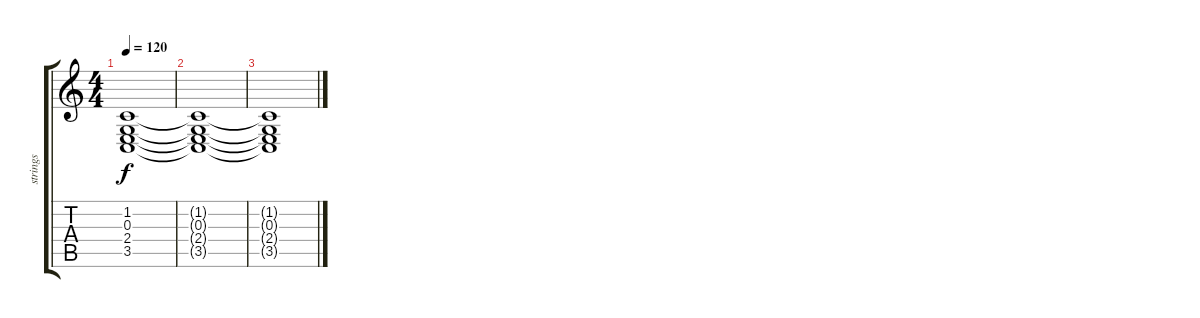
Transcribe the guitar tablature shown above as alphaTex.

\track ("strings" "strings") {instrument stringensemble1}
\staff {score tabs}
\tuning (E4 B3 G3 D3 A2 E2) {hide}
\ts (4 4)
\tempo 120
\clef g2
\ks c
(1.2{t} 0.3{t} 2.4{t} 3.5{t}).1{dy f} |
(1.2{t} 0.3{t} 2.4{t} 3.5{t}).1 |
(1.2{t} 0.3{t} 2.4{t} 3.5{t}).1
